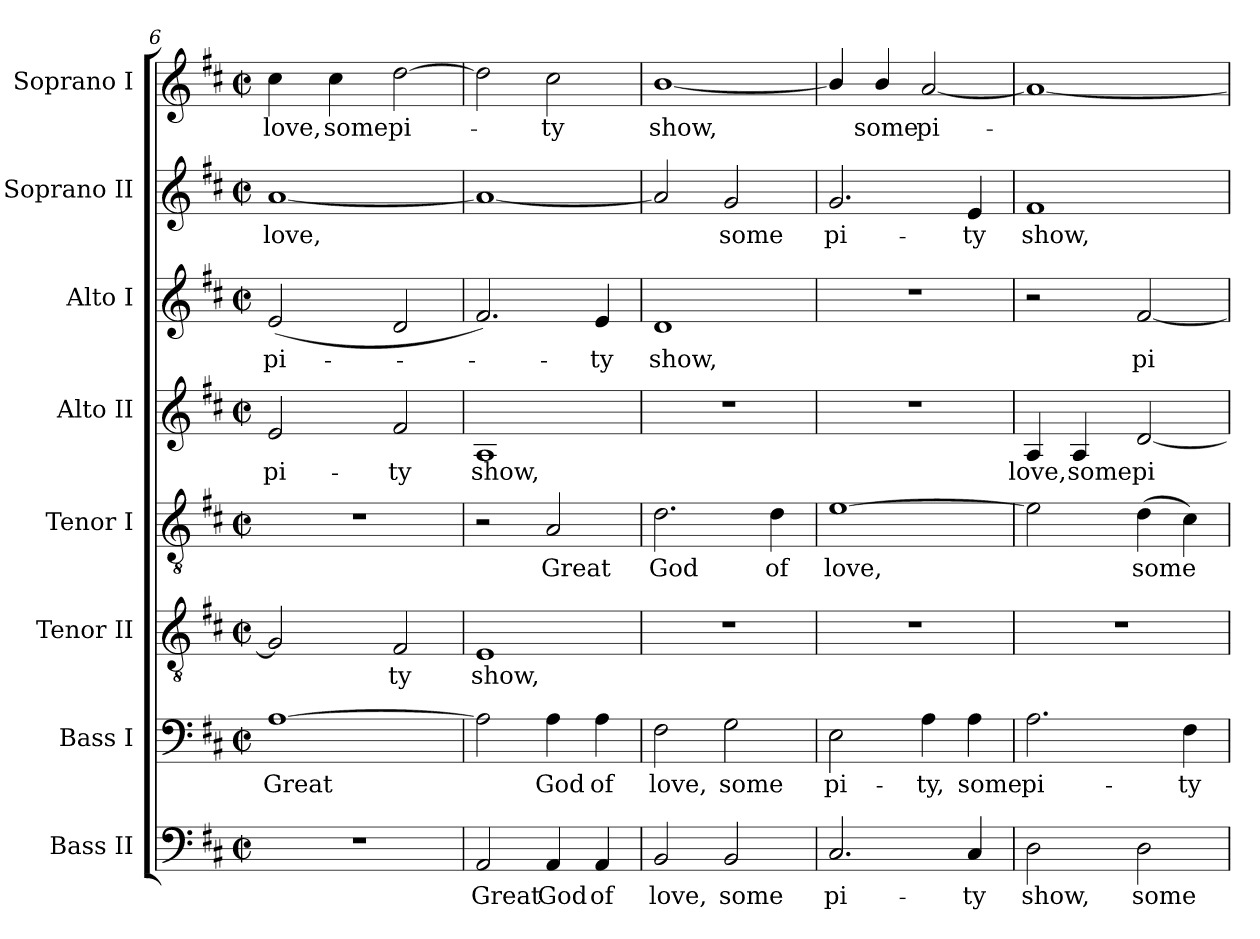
**kern	**text	**kern	**text	**kern	**text	**kern	**text	**kern	**text	**kern	**text	**kern	**text	**kern	**text
*part8	*part8	*part7	*part7	*part6	*part6	*part5	*part5	*part4	*part4	*part3	*part3	*part2	*part2	*part1	*part1
*staff8	*staff8	*staff7	*staff7	*staff6	*staff6	*staff5	*staff5	*staff4	*staff4	*staff3	*staff3	*staff2	*staff2	*staff1	*staff1
*I"Bass II	*	*I"Bass I	*	*I"Tenor II	*	*I"Tenor I	*	*I"Alto II	*	*I"Alto I	*	*I"Soprano II	*	*I"Soprano I	*
*I'B II	*	*I'B I	*	*I'T II	*	*I'T I	*	*I'A II	*	*I'A I	*	*I'S II	*	*I'S I	*
!!LO:LB:g=z
*clefF4	*	*clefF4	*	*clefGv2	*	*clefGv2	*	*clefG2	*	*clefG2	*	*clefG2	*	*clefG2	*
*k[f#c#]	*	*k[f#c#]	*	*k[f#c#]	*	*k[f#c#]	*	*k[f#c#]	*	*k[f#c#]	*	*k[f#c#]	*	*k[f#c#]	*
*D:	*	*D:	*	*D:	*	*D:	*	*D:	*	*D:	*	*D:	*	*D:	*
*M2/2	*	*M2/2	*	*M2/2	*	*M2/2	*	*M2/2	*	*M2/2	*	*M2/2	*	*M2/2	*
*met(c|)	*	*met(c|)	*	*met(c|)	*	*met(c|)	*	*met(c|)	*	*met(c|)	*	*met(c|)	*	*met(c|)	*
=6	=6	=6	=6	=6	=6	=6	=6	=6	=6	=6	=6	=6	=6	=6	=6
!	!	!	!LO:LY:b	!	!	!	!	!	!LO:LY:b	!	!LO:LY:b	!	!LO:LY:b	!	!LO:LY:b
1r	.	[1A	Great	2G]	.	1r	.	2e	pi-	(<2e	pi-	[1a	love,	4cc#	love,
!	!	!	!	!	!	!	!	!	!	!	!	!	!	!	!LO:LY:b
.	.	.	.	.	.	.	.	.	.	.	.	.	.	4cc#	some
!	!	!	!	!	!LO:LY:b	!	!	!	!LO:LY:b	!	!	!	!	!	!LO:LY:b
.	.	.	.	2F#	ty	.	.	2f#	-ty	2d	.	.	.	[2dd	pi-
=7	=7	=7	=7	=7	=7	=7	=7	=7	=7	=7	=7	=7	=7	=7	=7
!	!LO:LY:b	!	!	!	!LO:LY:b	!	!	!	!LO:LY:b	!	!	!	!	!	!
2AA	Great	2A]	.	1E	show,	2r	.	1A	show,	2.f#)	.	1a_	.	2dd]	.
!	!LO:LY:b	!	!LO:LY:b	!	!	!	!LO:LY:b	!	!	!	!	!	!	!	!LO:LY:b
4AA	God	4A	God	.	.	2A	Great	.	.	.	.	.	.	2cc#	ty
!	!LO:LY:b	!	!LO:LY:b	!	!	!	!	!	!	!	!LO:LY:b	!	!	!	!
4AA	of	4A	of	.	.	.	.	.	.	4e	ty	.	.	.	.
=8	=8	=8	=8	=8	=8	=8	=8	=8	=8	=8	=8	=8	=8	=8	=8
!	!LO:LY:b	!	!LO:LY:b	!	!	!	!LO:LY:b	!	!	!	!LO:LY:b	!	!	!	!LO:LY:b
2BB	love,	2F#	love,	1r	.	2.d	God	1r	.	1d	show,	2a]	.	[1b/	show,
!	!LO:LY:b	!	!LO:LY:b	!	!	!	!	!	!	!	!	!	!LO:LY:b	!	!
2BB	some	2G	some	.	.	.	.	.	.	.	.	2g	some	.	.
!	!	!	!	!	!	!	!LO:LY:b	!	!	!	!	!	!	!	!
.	.	.	.	.	.	4d	of	.	.	.	.	.	.	.	.
=9	=9	=9	=9	=9	=9	=9	=9	=9	=9	=9	=9	=9	=9	=9	=9
!	!LO:LY:b	!	!LO:LY:b	!	!	!	!LO:LY:b	!	!	!	!	!	!LO:LY:b	!	!
2.C#	pi-	2E	pi-	1r	.	[1e	love,	1r	.	1r	.	2.g	pi-	4b/]	.
!	!	!	!	!	!	!	!	!	!	!	!	!	!	!	!LO:LY:b
.	.	.	.	.	.	.	.	.	.	.	.	.	.	4b/	some
!	!	!	!LO:LY:b	!	!	!	!	!	!	!	!	!	!	!	!LO:LY:b
.	.	4A	-ty,	.	.	.	.	.	.	.	.	.	.	[2a	pi-
!	!LO:LY:b	!	!LO:LY:b	!	!	!	!	!	!	!	!	!	!LO:LY:b	!	!
4C#	-ty	4A	some	.	.	.	.	.	.	.	.	4e	-ty	.	.
=10	=10	=10	=10	=10	=10	=10	=10	=10	=10	=10	=10	=10	=10	=10	=10
!	!LO:LY:b	!	!LO:LY:b	!	!	!	!	!	!LO:LY:b	!	!	!	!LO:LY:b	!	!
2D	show,	2.A	pi-	1r	.	2e]	.	4A	love,	2r	.	1f#	show,	1a_	.
!	!	!	!	!	!	!	!	!	!LO:LY:b	!	!	!	!	!	!
.	.	.	.	.	.	.	.	4A	some	.	.	.	.	.	.
!	!LO:LY:b	!	!	!	!	!	!LO:LY:b	!	!LO:LY:b	!	!LO:LY:b	!	!	!	!
2D	some	.	.	.	.	(>4d	some	[2d	pi-	[2f#	pi-	.	.	.	.
!	!	!	!LO:LY:b	!	!	!	!	!	!	!	!	!	!	!	!
.	.	4F#	-ty	.	.	4c#)	.	.	.	.	.	.	.	.	.
=	=	=	=	=	=	=	=	=	=	=	=	=	=	=	=
*-	*-	*-	*-	*-	*-	*-	*-	*-	*-	*-	*-	*-	*-	*-	*-
